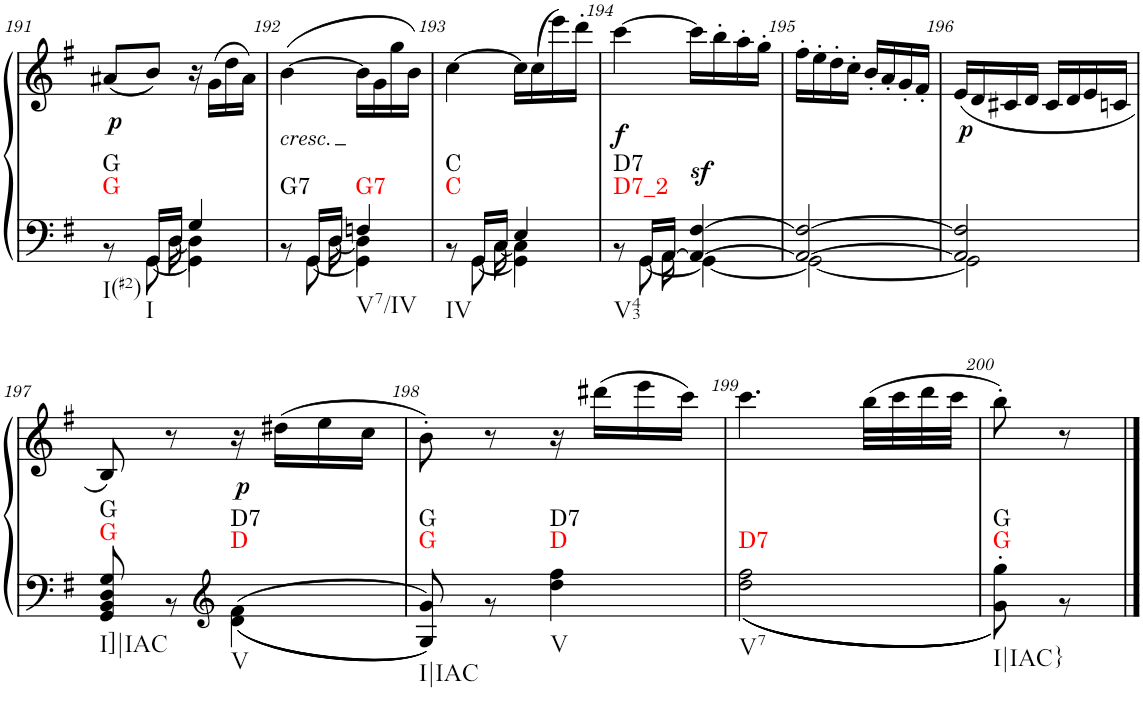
**kern	**kern	**dynam	**harte
*part1	*part1	*part1	*part1
*staff2	*staff1	*staff1/2	*
*I"Piano	*	*	*
*I'Pno	*	*	*
!!LO:PB:g=z
*clefG2	*clefG2	*	*
*k[f#]	*k[f#]	*	*
*G:	*G:	*	*
*M2/4	*M2/4	*	*
=191	=191	=191	=191
*^	*	*	*
*	*^	*	*	*
*	*	*^	*	*	*
!	!	!	!	!	!LO:DY:b	!LO:H:n=1:kt=G
!	!	!	!	!	!	!LO:H:n=2:kt=G
2ryy	8r	8ryy	8.ryy	(8a#X/L	p	N N
.	16GG/LL	[8GG\	.	8b/J)	.	.
.	16D/JJ	.	[16D\	.	.	.
.	4G/	4GG\]	4D\]	16r	.	.
.	.	.	.	(16g\LL	.	.
.	.	.	.	16dd\	.	.
.	.	.	.	16a#\JJ)	.	.
=192	=192	=192	=192	=192	=192	=192
!	!	!	!	!LO:TX:b:i:t=cresc.	!	!LO:H:n=1:kt=G7
!	!	!	!	!	!	!LO:H:n=2:kt=G7
2ryy	8r	8ryy	8.ryy	([4b\	.	N N
.	16GG/LL	[8GG\	.	.	.	.
.	16D/JJ	.	[16D\	.	.	.
.	4Fn/	4GG\]	4D\]	16b\LL]	.	.
.	.	.	.	16g\	.	.
.	.	.	.	16gg\	.	.
.	.	.	.	16b\JJ)	.	.
=193	=193	=193	=193	=193	=193	=193
!	!	!	!	!	!	!LO:H:n=1:kt=C
!	!	!	!	!	!	!LO:H:n=2:kt=C
2ryy	8r	8ryy	8.ryy	[4cc\	.	N N
.	16GG/LL	[8GG\	.	.	.	.
.	16C/JJ	.	[16C\	.	.	.
.	4E/	4GG\]	4C\]	16cc\LL]	.	.
.	.	.	.	(16cc\	.	.
.	.	.	.	16eee\)	.	.
.	.	.	.	16ddd'\JJ	.	.
=194	=194	=194	=194	=194	=194	=194
!	!	!	!	!	!LO:DY:b	!LO:H:n=1:kt=D7_2
!	!	!	!	!	!	!LO:H:n=2:kt=D7
2ryy	8r	8ryy	8.ryy	[4ccc\	f	N N
.	16GG/LL	[8GG\	.	.	.	.
.	[16AA/JJ	.	16AA\	.	.	.
!	!	!	!	!	!LO:DY:a=2	!
.	4AA/_ [4F#/	4GG\_	4ryy	16ccc\LL]	sf	.
.	.	.	.	16bb'\	.	.
.	.	.	.	16aa'\	.	.
.	.	.	.	16gg'\JJ	.	.
*	*	*v	*v	*	*	*
=195	=195	=195	=195	=195	=195
2ryy	2AA/_ 2F#/_	2GG\_	16ff#'\LL	.	.
.	.	.	16ee'\	.	.
.	.	.	16dd'\	.	.
.	.	.	16cc'\JJ	.	.
.	.	.	16b'/LL	.	.
.	.	.	16a'/	.	.
.	.	.	16g'/	.	.
.	.	.	16f#'/JJ	.	.
=196	=196	=196	=196	=196	=196
!	!	!	!	!LO:DY:b	!
2ryy	2AA/] 2F#/]	2GG\]	(16e/LL	p	.
.	.	.	16d/	.	.
.	.	.	16c#X/	.	.
.	.	.	16d/JJ	.	.
.	.	.	16c#/LL	.	.
.	.	.	16d/	.	.
.	.	.	16e/	.	.
.	.	.	16cn/JJ	.	.
*	*v	*v	*	*	*
!!LO:LB:g=z
=197	=197	=197	=197	=197
!	!	!	!	!LO:H:n=1:kt=G
!	!	!	!	!LO:H:n=2:kt=G
!	!	!	!	!LO:H:n=3:kt=D
!	!	!	!	!LO:H:n=4:kt=D7
2ryy	8GG/ 8BB/ 8D/ 8G/	8B/)	.	N N N N
.	8r	8r	.	.
*clefG2	*	*	*	*
!	!	!	!LO:DY:b	!
.	4d\ 4f#\	16r	p	.
.	.	(16dd#X\LL	.	.
.	.	16ee\	.	.
.	.	16cc\JJ	.	.
=198	=198	=198	=198	=198
!	!	!	!	!LO:H:n=1:kt=G
!	!	!	!	!LO:H:n=2:kt=G
!	!	!	!	!LO:H:n=3:kt=D
!	!	!	!	!LO:H:n=4:kt=D7
2ryy	8G/ 8g/	8b'\)	.	N N N N
.	8r	8r	.	.
.	4dd\ 4ff#\	16r	.	.
.	.	(16ddd#X\LL	.	.
.	.	16eee\	.	.
.	.	16ccc\JJ)	.	.
=199	=199	=199	=199	=199
!	!	!	!	!LO:H:kt=D7
2ryy	2dd\ 2ff#\	4.ccc\	.	N
.	.	(32bb\LLL	.	.
.	.	32ccc\	.	.
.	.	32ddd\	.	.
.	.	32ccc\JJJ	.	.
=200	=200	=200	=200	=200
!	!	!	!	!LO:H:n=1:kt=G
!	!	!	!	!LO:H:n=2:kt=G
4ryy	8g\'> 8gg\'>	8bb'\)	.	N N
.	8r	8r	.	.
*v	*v	*	*	*
==	==	==	==
*-	*-	*-	*-
